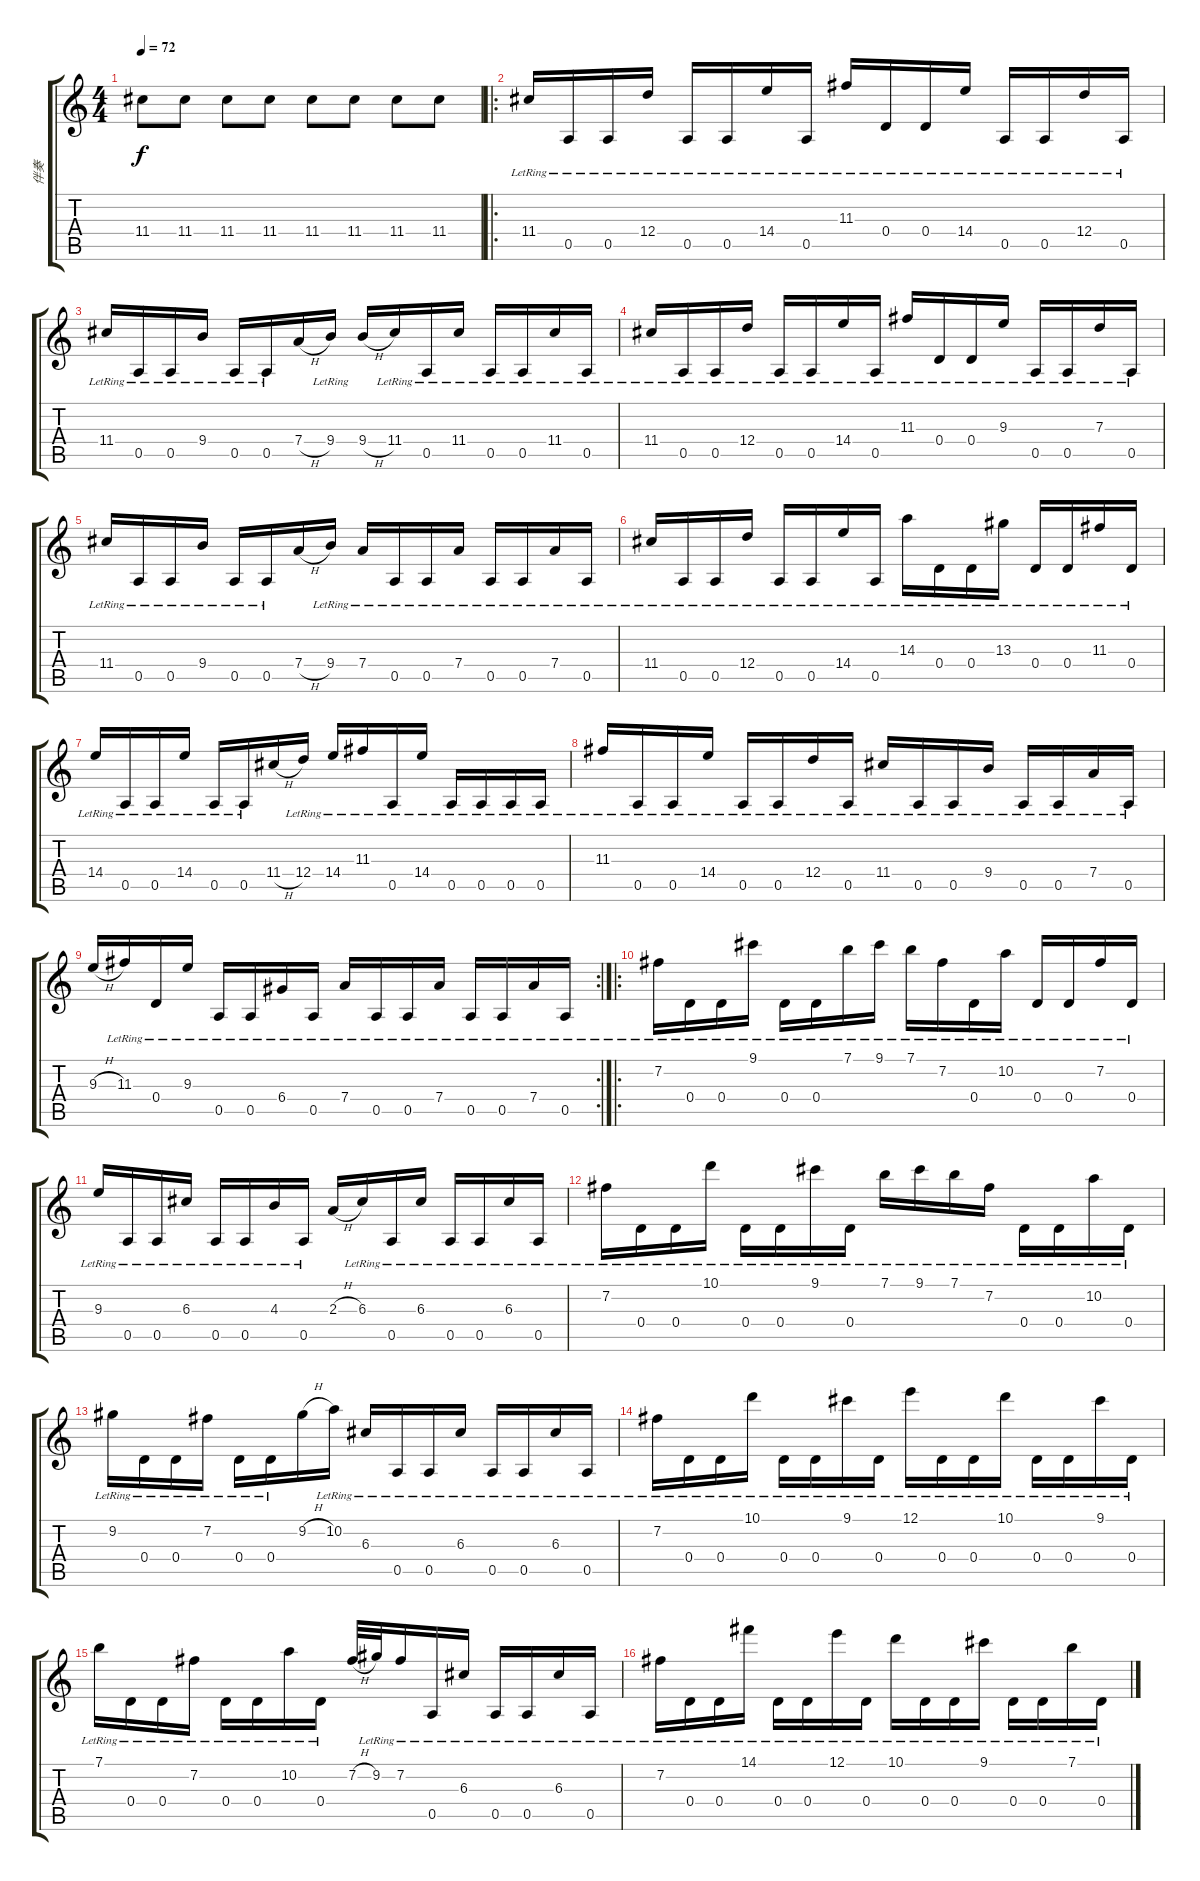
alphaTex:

\track ("伴奏" "伴奏") {instrument acousticguitarnylon}
\staff {score tabs}
\tuning (E4 B3 G3 D3 A2 E2) {hide}
\ts (4 4)
\tempo 72
\clef g2
\ks c
11.4.8{dy f} 11.4.8{volume 9} 11.4.8{volume 7} 11.4.8{volume 5} 11.4.8{volume 4} 11.4.8{volume 3} 11.4.8{volume 2} 11.4.8{volume 1} |
\ro
11.4{lr}.16{volume 11} 0.5{lr}.16 0.5{lr}.16 12.4{lr}.16 0.5{lr}.16 0.5{lr}.16 14.4{lr}.16 0.5{lr}.16 11.3{lr}.16 0.4{lr}.16 0.4{lr}.16 14.4{lr}.16 0.5{lr}.16 0.5{lr}.16 12.4{lr}.16 0.5{lr}.16 |
11.4{lr}.16 0.5{lr}.16 0.5{lr}.16 9.4{lr}.16 0.5{lr}.16 0.5{lr}.16 7.4{h}.16 9.4{lr}.16 9.4{h}.16 11.4{lr}.16 0.5{lr}.16 11.4{lr}.16 0.5{lr}.16 0.5{lr}.16 11.4{lr}.16 0.5{lr}.16 |
11.4{lr}.16 0.5{lr}.16 0.5{lr}.16 12.4{lr}.16 0.5{lr}.16 0.5{lr}.16 14.4{lr}.16 0.5{lr}.16 11.3{lr}.16 0.4{lr}.16 0.4{lr}.16 9.3{lr}.16 0.5{lr}.16 0.5{lr}.16 7.3{lr}.16 0.5{lr}.16 |
11.4{lr}.16 0.5{lr}.16 0.5{lr}.16 9.4{lr}.16 0.5{lr}.16 0.5{lr}.16 7.4{h}.16 9.4{lr}.16 7.4{lr}.16 0.5{lr}.16 0.5{lr}.16 7.4{lr}.16 0.5{lr}.16 0.5{lr}.16 7.4{lr}.16 0.5{lr}.16 |
11.4{lr}.16 0.5{lr}.16 0.5{lr}.16 12.4{lr}.16 0.5{lr}.16 0.5{lr}.16 14.4{lr}.16 0.5{lr}.16 14.3{lr}.16 0.4{lr}.16 0.4{lr}.16 13.3{lr}.16 0.4{lr}.16 0.4{lr}.16 11.3{lr}.16 0.4{lr}.16 |
14.4{lr}.16 0.5{lr}.16 0.5{lr}.16 14.4{lr}.16 0.5{lr}.16 0.5{lr}.16 11.4{h}.16 12.4{lr}.16 14.4{lr}.16 11.3{lr}.16 0.5{lr}.16 14.4{lr}.16 0.5{lr}.16 0.5{lr}.16 0.5{lr}.16 0.5{lr}.16 |
11.3{lr}.16 0.5{lr}.16 0.5{lr}.16 14.4{lr}.16 0.5{lr}.16 0.5{lr}.16 12.4{lr}.16 0.5{lr}.16 11.4{lr}.16 0.5{lr}.16 0.5{lr}.16 9.4{lr}.16 0.5{lr}.16 0.5{lr}.16 7.4{lr}.16 0.5{lr}.16 |
\rc 2
9.3{h}.16 11.3{lr}.16 0.4{lr}.16 9.3{lr}.16 0.5{lr}.16 0.5{lr}.16 6.4{lr}.16 0.5{lr}.16 7.4{lr}.16 0.5{lr}.16 0.5{lr}.16 7.4{lr}.16 0.5{lr}.16 0.5{lr}.16 7.4{lr}.16 0.5{lr}.16 |
\ro
7.2{lr}.16 0.4{lr}.16 0.4{lr}.16 9.1{lr}.16 0.4{lr}.16 0.4{lr}.16 7.1{lr}.16 9.1{lr}.16 7.1{lr}.16 7.2{lr}.16 0.4{lr}.16 10.2{lr}.16 0.4{lr}.16 0.4{lr}.16 7.2{lr}.16 0.4{lr}.16 |
9.3{lr}.16 0.5{lr}.16 0.5{lr}.16 6.3{lr}.16 0.5{lr}.16 0.5{lr}.16 4.3{lr}.16 0.5{lr}.16 2.3{h}.16 6.3{lr}.16 0.5{lr}.16 6.3{lr}.16 0.5{lr}.16 0.5{lr}.16 6.3{lr}.16 0.5{lr}.16 |
7.2{lr}.16 0.4{lr}.16 0.4{lr}.16 10.1{lr}.16 0.4{lr}.16 0.4{lr}.16 9.1{lr}.16 0.4{lr}.16 7.1{lr}.16 9.1{lr}.16 7.1{lr}.16 7.2{lr}.16 0.4{lr}.16 0.4{lr}.16 10.2{lr}.16 0.4{lr}.16 |
9.2{lr}.16 0.4{lr}.16 0.4{lr}.16 7.2{lr}.16 0.4{lr}.16 0.4{lr}.16 9.2{h}.16 10.2{lr}.16 6.3{lr}.16 0.5{lr}.16 0.5{lr}.16 6.3{lr}.16 0.5{lr}.16 0.5{lr}.16 6.3{lr}.16 0.5{lr}.16 |
7.2{lr}.16 0.4{lr}.16 0.4{lr}.16 10.1{lr}.16 0.4{lr}.16 0.4{lr}.16 9.1{lr}.16 0.4{lr}.16 12.1{lr}.16 0.4{lr}.16 0.4{lr}.16 10.1{lr}.16 0.4{lr}.16 0.4{lr}.16 9.1{lr}.16 0.4{lr}.16 |
7.1{lr}.16 0.4{lr}.16 0.4{lr}.16 7.2{lr}.16 0.4{lr}.16 0.4{lr}.16 10.2{lr}.16 0.4{lr}.16 7.2{h}.32 9.2{lr}.32 7.2{lr}.16 0.5{lr}.16 6.3{lr}.16 0.5{lr}.16 0.5{lr}.16 6.3{lr}.16 0.5{lr}.16 |
7.2{lr}.16 0.4{lr}.16 0.4{lr}.16 14.1{lr}.16 0.4{lr}.16 0.4{lr}.16 12.1{lr}.16 0.4{lr}.16 10.1{lr}.16 0.4{lr}.16 0.4{lr}.16 9.1{lr}.16 0.4{lr}.16 0.4{lr}.16 7.1{lr}.16 0.4{lr}.16
